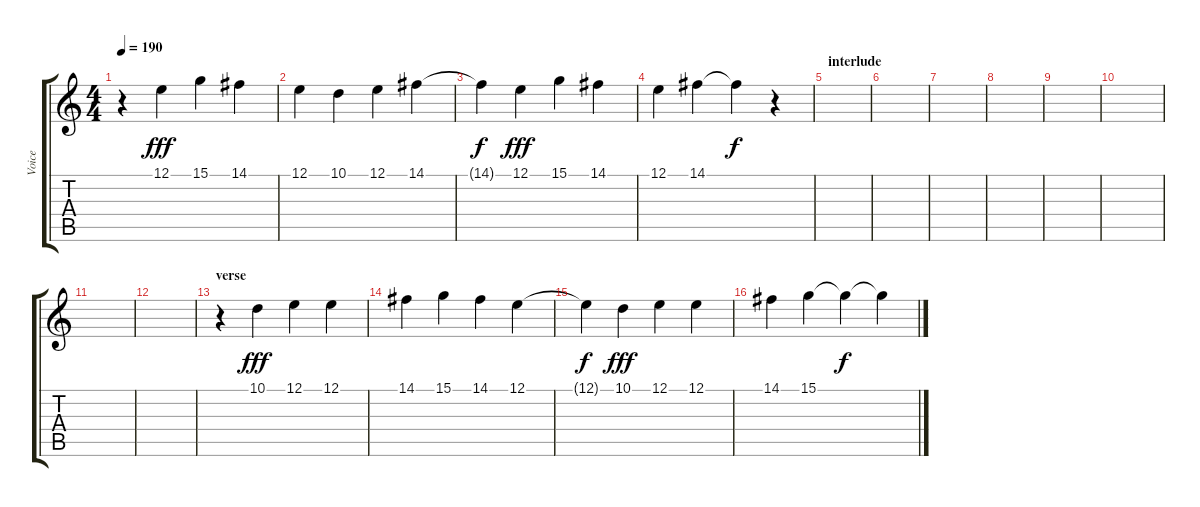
\track ("Voice" "Voice") {instrument choiraahs}
\staff {score tabs}
\tuning (E4 B3 G3 D3 A2 E2) {hide}
\ts (4 4)
\tempo 190
\clef g2
\ks c
r.4{dy f} 12.1.4{dy fff} 15.1.4 14.1.4 |
12.1.4 10.1.4 12.1.4 14.1.4 |
14.1{t}.4{dy f} 12.1.4{dy fff} 15.1.4 14.1.4 |
12.1.4 14.1.4 14.1{t}.4{dy f} r.4 |
\section ("" "interlude")
|
|
|
|
|
|
|
|
\section ("" "verse")
r.4 10.1.4{dy fff} 12.1.4 12.1.4 |
14.1.4 15.1.4 14.1.4 12.1.4 |
12.1{t}.4{dy f} 10.1.4{dy fff} 12.1.4 12.1.4 |
14.1.4 15.1.4 15.1{t}.4{dy f} 15.1{t}.4
